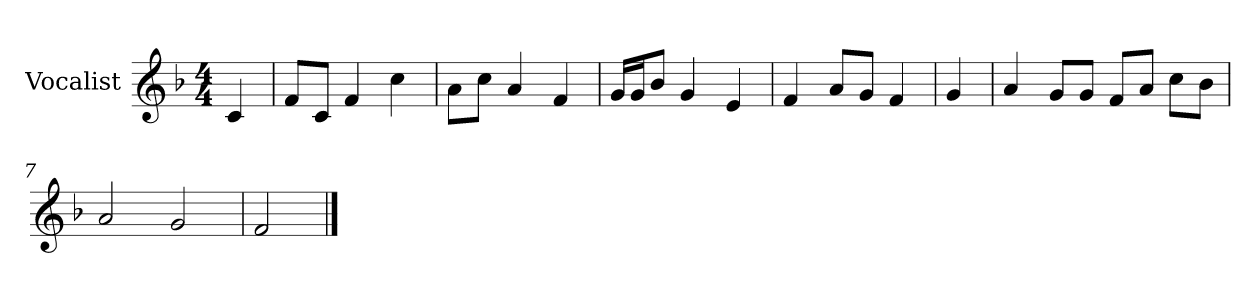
**kern
*part1
*staff1
*I"Vocalist
*k[b-]
*F:
*M4/4
=
4c
=1
8fL
8cJ
4f
4cc
=2
8aL
8ccJ
4a
4f
=3
16gLL
16gJ
8b-J
4g
4e
=4
4f
8aL
8gJ
4f
=5
4g
=6
4a
8gL
8gJ
8fL
8aJ
8ccL
8b-J
=7
2a
2g
=8
2f
==
*-
